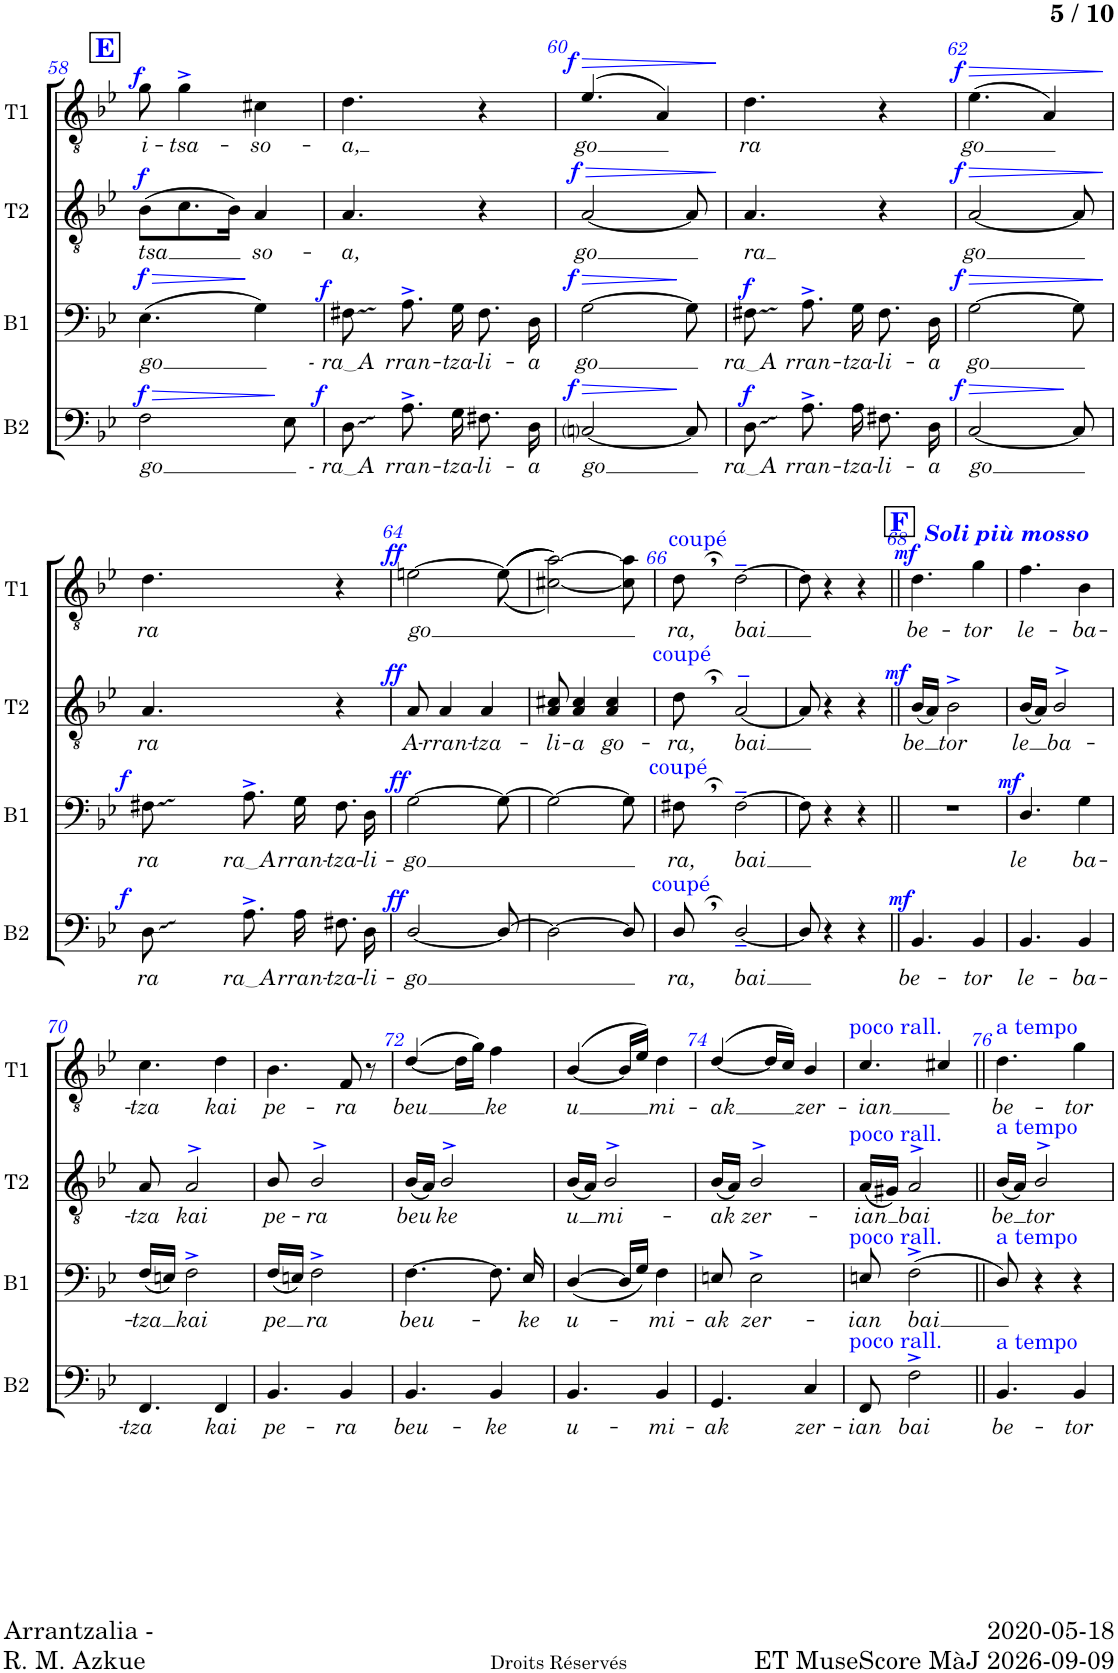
**kern	**text	**dynam	**kern	**text	**dynam	**kern	**text	**dynam	**kern	**text	**dynam
*part4	*part4	*part4	*part3	*part3	*part3	*part2	*part2	*part2	*part1	*part1	*part1
*staff4	*staff4	*staff4	*staff3	*staff3	*staff3	*staff2	*staff2	*staff2	*staff1	*staff1	*staff1
*I"Basse	*	*	*I"Baryton	*	*	*I"Ténor 2	*	*	*I"Ténor 1	*	*
*I'B2	*	*	*I'B1	*	*	*I'T2	*	*	*I'T1	*	*
!!LO:PB:g=z
*clefF4	*	*	*clefF4	*	*	*clefGv2	*	*	*clefGv2	*	*
*k[b-e-]	*	*	*k[b-e-]	*	*	*k[b-e-]	*	*	*k[b-e-]	*	*
*M5/8	*	*	*M5/8	*	*	*M5/8	*	*	*M5/8	*	*
=58	=58	=58	=58	=58	=58	=58	=58	=58	=58	=58	=58
!	!LO:LY:b	!LO:HP:b	!	!LO:LY:b	!LO:HP:b	!	!LO:LY:b	!	!	!LO:LY:b	!
!	!	!LO:DY:n=1:a	!	!	!LO:DY:n=1:a	!	!	!LO:DY:a	!	!	!LO:DY:a
2F\	go	> f	(4.E-\	-go	> f	(8B-\L	-tsa	f	8g\	i-	f
!	!	!	!	!	!	!	!	!	!	!LO:LY:b	!
.	.	.	.	.	.	8.c\	.	.	4g^\	-tsa-	.
.	.	.	.	.	.	16B-\Jk)	.	.	.	.	.
!	!	!	!	!	!	!	!LO:LY:b	!	!	!LO:LY:b	!
.	.	.	4G\)	.	]	4A/	so-	.	4c#X\	-so-	.
8E-\	.	]	.	.	.	.	.	.	.	.	.
=59	=59	=59	=59	=59	=59	=59	=59	=59	=59	=59	=59
!	!LO:LY:b	!LO:DY:a	!	!LO:LY:b	!LO:DY:a	!	!LO:LY:b	!	!	!LO:LY:b	!
8D\L	- ra A	f	8F#X\	- ra A	f	4.A/	-a,	.	4.d\	-a,	.
!	!LO:LY:b	!	!	!LO:LY:b	!	!	!	!	!	!	!
8.A^\J	rran-	.	8.A^\	rran-	.	.	.	.	.	.	.
!	!LO:LY:b	!	!	!LO:LY:b	!	!	!	!	!	!	!
16G\KL	-tza-	.	16G\	-tza-	.	.	.	.	.	.	.
!	!LO:LY:b	!	!	!LO:LY:b	!	!	!	!	!	!	!
8.F#X\	-li-	.	8.F#\	-li-	.	4r	.	.	4r	.	.
!	!LO:LY:b	!	!	!LO:LY:b	!	!	!	!	!	!	!
16D\Jk	-a	.	16D\	-a	.	.	.	.	.	.	.
=60	=60	=60	=60	=60	=60	=60	=60	=60	=60	=60	=60
!	!LO:LY:b	!LO:HP:b	!	!LO:LY:b	!LO:HP:b	!	!LO:LY:b	!LO:HP:b	!	!LO:LY:b	!LO:HP:b
!	!	!LO:DY:n=1:a	!	!	!LO:DY:n=1:a	!	!	!LO:DY:n=1:a	!	!	!LO:DY:n=1:a
[2Cni/	-go	> f	[2G\	-go	> f	[2A/	go	> f	(>4.e-/	-go	> f
.	.	.	.	.	.	.	.	.	4A/)	.	.
8C/]	.	]	8G\]	.	]	8A/]	.	.	.	.	.
.	.	.	.	.	.	.	.	]	.	.	]
=61	=61	=61	=61	=61	=61	=61	=61	=61	=61	=61	=61
!	!LO:LY:b	!LO:DY:a	!	!LO:LY:b	!LO:DY:a	!	!LO:LY:b	!	!	!LO:LY:b	!
8D\L	ra A	f	8F#X\	ra A	f	4.A/	ra	.	4.d\	ra	.
!	!LO:LY:b	!	!	!LO:LY:b	!	!	!	!	!	!	!
8.A^\J	rran-	.	8.A^\	rran-	.	.	.	.	.	.	.
!	!LO:LY:b	!	!	!LO:LY:b	!	!	!	!	!	!	!
16A\KL	-tza-	.	16G\	-tza-	.	.	.	.	.	.	.
!	!LO:LY:b	!	!	!LO:LY:b	!	!	!	!	!	!	!
8.F#X\	-li-	.	8.F#\	-li-	.	4r	.	.	4r	.	.
!	!LO:LY:b	!	!	!LO:LY:b	!	!	!	!	!	!	!
16D\Jk	-a	.	16D\	-a	.	.	.	.	.	.	.
=62	=62	=62	=62	=62	=62	=62	=62	=62	=62	=62	=62
!	!LO:LY:b	!LO:HP:b	!	!LO:LY:b	!LO:HP:b	!	!LO:LY:b	!LO:HP:b	!	!LO:LY:b	!LO:HP:b
!	!	!LO:DY:n=1:a	!	!	!LO:DY:n=1:a	!	!	!LO:DY:n=1:a	!	!	!LO:DY:n=1:a
[2C/	-go	> f	[2G\	-go	> f	[2A/	-go	> f	(4.e-\	-go	> f
.	.	.	.	.	.	.	.	.	4A/)	.	.
8C/]	.	]	8G\]	.	.	8A/]	.	.	.	.	.
.	.	.	.	.	]	.	.	]	.	.	]
!!LO:LB:g=z
=63	=63	=63	=63	=63	=63	=63	=63	=63	=63	=63	=63
!	!LO:LY:b	!LO:DY:a	!	!LO:LY:b	!LO:DY:a	!	!LO:LY:b	!	!	!LO:LY:b	!
8D\L	ra	f	8F#X\	ra	f	4.A/	ra	.	4.d\	ra	.
!	!LO:LY:b	!	!	!LO:LY:b	!	!	!	!	!	!	!
8.A^\J	ra A	.	8.A^\	ra A	.	.	.	.	.	.	.
!	!LO:LY:b	!	!	!LO:LY:b	!	!	!	!	!	!	!
16A\KL	rran-	.	16G\	rran-	.	.	.	.	.	.	.
!	!LO:LY:b	!	!	!LO:LY:b	!	!	!	!	!	!	!
8.F#X\	-tza-	.	8.F#\	-tza-	.	4r	.	.	4r	.	.
!	!LO:LY:b	!	!	!LO:LY:b	!	!	!	!	!	!	!
16D\Jk	-li-	.	16D\	-li-	.	.	.	.	.	.	.
=64	=64	=64	=64	=64	=64	=64	=64	=64	=64	=64	=64
!	!LO:LY:b	!LO:DY:a	!	!LO:LY:b	!LO:DY:a	!	!LO:LY:b	!LO:DY:a	!	!LO:LY:b	!LO:DY:a
[2D/	go	ff	[2G\	-go	ff	8A/	A-	ff	[2en\	-go	ff
!	!	!	!	!	!	!	!LO:LY:b	!	!	!	!
.	.	.	.	.	.	4A/	rran-	.	.	.	.
!	!	!	!	!	!	!	!LO:LY:b	!	!	!	!
.	.	.	.	.	.	4A/	-tza-	.	.	.	.
8D/_	.	.	8G\_	.	.	.	.	.	(((<8e\]	.	.
=65	=65	=65	=65	=65	=65	=65	=65	=65	=65	=65	=65
!	!	!	!	!	!	!	!LO:LY:b	!	!	!	!
2D\_	.	.	2G\_	.	.	8A/ 8c#X/	-li-	.	[2c#X\ [2a\)))	.	.
!	!	!	!	!	!	!	!LO:LY:b	!	!	!	!
.	.	.	.	.	.	4A/ 4c#/	-a	.	.	.	.
!	!	!	!	!	!	!	!LO:LY:b	!	!	!	!
.	.	.	.	.	.	4A/ 4c#/	go-	.	.	.	.
8D/]	.	.	8G\]	.	.	.	.	.	8c#\] 8a\]	.	.
=66	=66	=66	=66	=66	=66	=66	=66	=66	=66	=66	=66
!	!	!	!	!	!	!LO:TX:a:color=#0000FF:t=coupé	!	!	!	!	!
!	!	!	!LO:TX:a:color=#0000FF:t=coupé	!	!	!	!	!	!	!	!
!LO:TX:a:color=#0000FF:t=coupé	!	!	!	!	!	!	!	!	!	!	!
!	!LO:LY:b	!	!	!LO:LY:b	!	!	!LO:LY:b	!	!	!LO:LY:b	!
8D,/	ra,	.	8F#X,\	ra,	.	8d,\	-ra,	.	8d,\	ra,	.
!	!	!	!	!	!	!	!	!	!LO:TX:a:color=#0000FF:t=coupé	!	!
!	!LO:LY:b	!	!	!LO:LY:b	!	!	!LO:LY:b	!	!	!LO:LY:b	!
[2D~/	bai	.	[2F#~\	bai	.	[2A~>/	bai	.	[2d~\	bai	.
=67	=67	=67	=67	=67	=67	=67	=67	=67	=67	=67	=67
8D/]	.	.	8F#\]	.	.	8A/]	.	.	8d\]	.	.
4r	.	.	4r	.	.	4r	.	.	4r	.	.
4r	.	.	4r	.	.	4r	.	.	4r	.	.
=68||	=68||	=68||	=68||	=68||	=68||	=68||	=68||	=68||	=68||	=68||	=68||
!	!	!	!	!	!	!	!	!	!LO:TX:a:Bi:color=#0000FF:t=Soli più mosso	!	!
!	!LO:LY:b	!LO:DY:a	!	!	!	!	!LO:LY:b	!LO:DY:a	!	!LO:LY:b	!LO:DY:a
4.BB-/	-be-	mf	8%5r	.	.	(16B-/LL	-be	mf	4.d\	be-	mf
.	.	.	.	.	.	16A/JJ)	.	.	.	.	.
!	!	!	!	!	!	!	!LO:LY:b	!	!	!	!
.	.	.	.	.	.	2B-^\	tor	.	.	.	.
!	!LO:LY:b	!	!	!	!	!	!	!	!	!LO:LY:b	!
4BB-/	-tor	.	.	.	.	.	.	.	4g\	-tor	.
=69	=69	=69	=69	=69	=69	=69	=69	=69	=69	=69	=69
!	!LO:LY:b	!	!	!LO:LY:b	!LO:DY:a	!	!LO:LY:b	!	!	!LO:LY:b	!
4.BB-/	le-	.	4.D/	-le	mf	(16B-/LL	-le	.	4.f\	le-	.
.	.	.	.	.	.	16A/JJ)	.	.	.	.	.
!	!	!	!	!	!	!	!LO:LY:b	!	!	!	!
.	.	.	.	.	.	2B-^>/	ba-	.	.	.	.
!	!LO:LY:b	!	!	!LO:LY:b	!	!	!	!	!	!LO:LY:b	!
4BB-/	-ba-	.	4G\	ba-	.	.	.	.	4B-\	-ba-	.
!!LO:LB:g=z
=70	=70	=70	=70	=70	=70	=70	=70	=70	=70	=70	=70
!	!LO:LY:b	!	!	!LO:LY:b	!	!	!LO:LY:b	!	!	!LO:LY:b	!
4.FF/	-tza	.	(16F/LL	-tza	.	8A/	-tza	.	4.c\	-tza	.
.	.	.	16En/JJ)	.	.	.	.	.	.	.	.
!	!	!	!	!LO:LY:b	!	!	!LO:LY:b	!	!	!	!
.	.	.	2F^\	kai	.	2A^>/	kai	.	.	.	.
!	!LO:LY:b	!	!	!	!	!	!	!	!	!LO:LY:b	!
4FF/	kai	.	.	.	.	.	.	.	4d\	kai	.
=71	=71	=71	=71	=71	=71	=71	=71	=71	=71	=71	=71
!	!LO:LY:b	!	!	!LO:LY:b	!	!	!LO:LY:b	!	!	!LO:LY:b	!
4.BB-/	pe-	.	(16F/LL	-pe	.	8B-/	pe-	.	4.B-\	pe-	.
.	.	.	16En/JJ)	.	.	.	.	.	.	.	.
!	!	!	!	!LO:LY:b	!	!	!LO:LY:b	!	!	!	!
.	.	.	2F^\	ra	.	2B-^>/	-ra	.	.	.	.
!	!LO:LY:b	!	!	!	!	!	!	!	!	!LO:LY:b	!
4BB-/	-ra	.	.	.	.	.	.	.	8F/	-ra	.
.	.	.	.	.	.	.	.	.	8r	.	.
=72	=72	=72	=72	=72	=72	=72	=72	=72	=72	=72	=72
!	!LO:LY:b	!	!	!LO:LY:b	!	!	!LO:LY:b	!	!	!LO:LY:b	!
4.BB-/	beu-	.	[4.F\	beu-	.	(16B-/LL	-beu	.	([<4d/	-beu	.
.	.	.	.	.	.	16A/JJ)	.	.	.	.	.
!	!	!	!	!	!	!	!LO:LY:b	!	!	!	!
.	.	.	.	.	.	2B-^>/	ke	.	.	.	.
.	.	.	.	.	.	.	.	.	16d\LL]	.	.
.	.	.	.	.	.	.	.	.	16g\JJ)	.	.
!	!LO:LY:b	!	!	!	!	!	!	!	!	!LO:LY:b	!
4BB-/	-ke	.	8.F\]	.	.	.	.	.	4f\	ke	.
!	!	!	!	!LO:LY:b	!	!	!	!	!	!	!
.	.	.	16E-/	-ke	.	.	.	.	.	.	.
=73	=73	=73	=73	=73	=73	=73	=73	=73	=73	=73	=73
!	!LO:LY:b	!	!	!LO:LY:b	!	!	!LO:LY:b	!	!	!LO:LY:b	!
4.BB-/	u-	.	([>4D/	u-	.	(16B-/LL	-u	.	(>[<4B-/	-u	.
.	.	.	.	.	.	16A/JJ)	.	.	.	.	.
!	!	!	!	!	!	!	!LO:LY:b	!	!	!	!
.	.	.	.	.	.	2B-^>/	mi-	.	.	.	.
.	.	.	16D/LL]	.	.	.	.	.	16B-/LL]	.	.
.	.	.	16G/JJ)	.	.	.	.	.	16e-/JJ)	.	.
!	!LO:LY:b	!	!	!LO:LY:b	!	!	!	!	!	!LO:LY:b	!
4BB-/	-mi-	.	4F\	-mi-	.	.	.	.	4d\	mi-	.
=74	=74	=74	=74	=74	=74	=74	=74	=74	=74	=74	=74
!	!LO:LY:b	!	!	!LO:LY:b	!	!	!LO:LY:b	!	!	!LO:LY:b	!
4.GG/	-ak	.	8En/	-ak	.	(16B-/LL	-ak	.	(>[<4d/	-ak	.
.	.	.	.	.	.	16A/JJ)	.	.	.	.	.
!	!	!	!	!LO:LY:b	!	!	!LO:LY:b	!	!	!	!
.	.	.	2E^\	zer-	.	2B-^>/	zer-	.	.	.	.
.	.	.	.	.	.	.	.	.	16d/LL]	.	.
.	.	.	.	.	.	.	.	.	16c/JJ)	.	.
!	!LO:LY:b	!	!	!	!	!	!	!	!	!LO:LY:b	!
4C/	zer-	.	.	.	.	.	.	.	4B-/	zer-	.
=75	=75	=75	=75	=75	=75	=75	=75	=75	=75	=75	=75
!	!	!	!	!	!	!	!	!	!LO:TX:a:color=#0000FF:t=poco rall.	!	!
!	!	!	!	!	!	!LO:TX:a:color=#0000FF:t=poco rall.	!	!	!	!	!
!	!	!	!LO:TX:a:color=#0000FF:t=poco rall.	!	!	!	!	!	!	!	!
!LO:TX:a:color=#0000FF:t=poco rall.	!	!	!	!	!	!	!	!	!	!	!
!	!LO:LY:b	!	!	!LO:LY:b	!	!	!LO:LY:b	!	!	!LO:LY:b	!
8FF/	-ian	.	8En/	-ian	.	(16A/LL	-ian	.	4.c/	-ian	.
.	.	.	.	.	.	16G#X/JJ)	.	.	.	.	.
!	!LO:LY:b	!	!	!LO:LY:b	!	!	!LO:LY:b	!	!	!	!
2F^\	bai	.	(2F^\	bai	.	2A^>/	bai	.	.	.	.
.	.	.	.	.	.	.	.	.	4c#X/	.	.
=76||	=76||	=76||	=76||	=76||	=76||	=76||	=76||	=76||	=76||	=76||	=76||
!	!	!	!	!	!	!	!	!	!LO:TX:a:color=#0000FF:t=a tempo	!	!
!	!	!	!	!	!	!LO:TX:a:color=#0000FF:t=a tempo	!	!	!	!	!
!	!	!	!LO:TX:a:color=#0000FF:t=a tempo	!	!	!	!	!	!	!	!
!LO:TX:a:color=#0000FF:t=a tempo	!	!	!	!	!	!	!	!	!	!	!
!	!LO:LY:b	!	!	!	!	!	!LO:LY:b	!	!	!LO:LY:b	!
4.BB-/	be-	.	8D/)	.	.	(16B-/LL	be	.	4.d\	be-	.
.	.	.	.	.	.	16A/JJ)	.	.	.	.	.
!	!	!	!	!	!	!	!LO:LY:b	!	!	!	!
.	.	.	4r	.	.	2B-^>/	tor	.	.	.	.
!	!LO:LY:b	!	!	!	!	!	!	!	!	!LO:LY:b	!
4BB-/	-tor	.	4r	.	.	.	.	.	4g\	-tor	.
=	=	=	=	=	=	=	=	=	=	=	=
*-	*-	*-	*-	*-	*-	*-	*-	*-	*-	*-	*-
